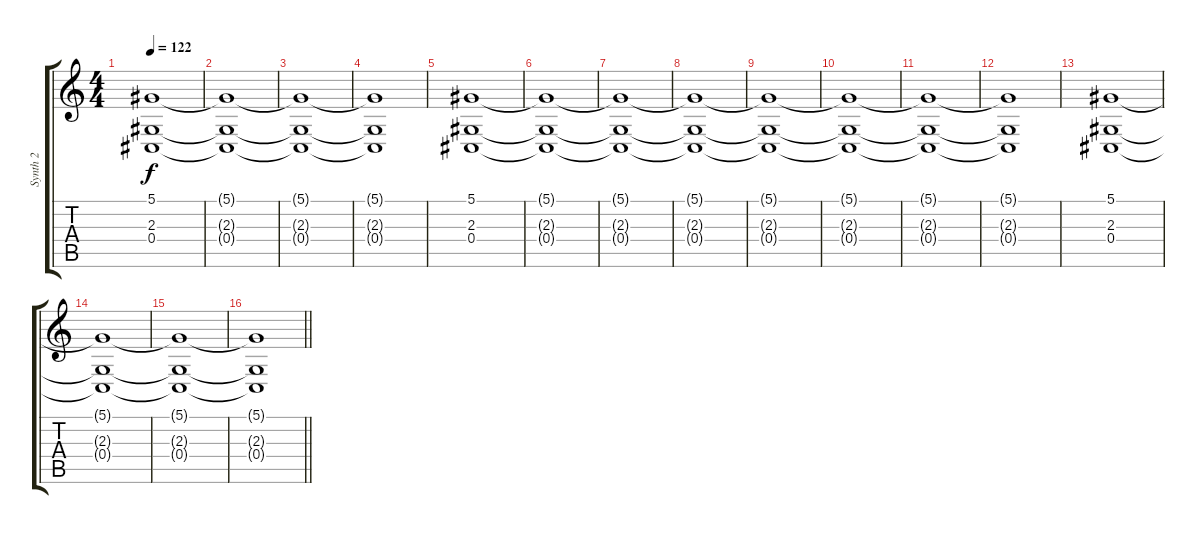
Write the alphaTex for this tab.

\track ("Synth 2" "Synth 2") {instrument stringensemble2}
\staff {score tabs}
\tuning (Eb4 Bb3 Gb3 Db3 Ab2 Eb2) {hide}
\ts (4 4)
\tempo 122
\clef g2
\ks c
(5.1{t} 2.3{t} 0.4{t}).1{dy f} |
(5.1{t} 2.3{t} 0.4{t}).1 |
(5.1{t} 2.3{t} 0.4{t}).1 |
(5.1{t} 2.3{t} 0.4{t}).1 |
(5.1 2.3 0.4).1 |
(5.1{t} 2.3{t} 0.4{t}).1 |
(5.1{t} 2.3{t} 0.4{t}).1 |
(5.1{t} 2.3{t} 0.4{t}).1 |
(5.1{t} 2.3{t} 0.4{t}).1 |
(5.1{t} 2.3{t} 0.4{t}).1 |
(5.1{t} 2.3{t} 0.4{t}).1 |
(5.1{t} 2.3{t} 0.4{t}).1 |
(5.1 2.3 0.4).1 |
(5.1{t} 2.3{t} 0.4{t}).1 |
(5.1{t} 2.3{t} 0.4{t}).1 |
\barLineRight lightlight
(5.1{t} 2.3{t} 0.4{t}).1
